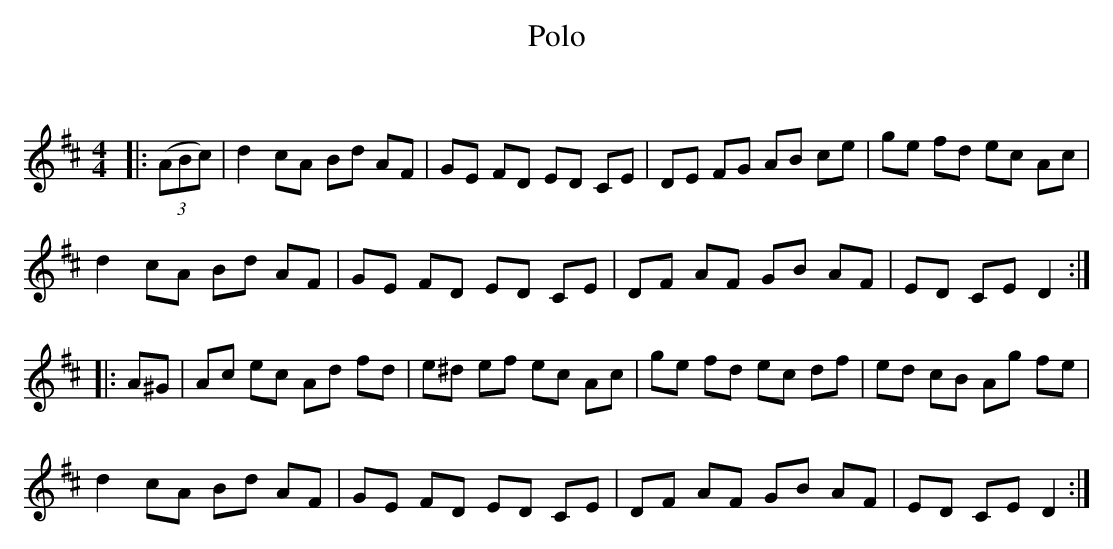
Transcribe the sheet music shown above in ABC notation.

X:1
T: Polo
C:
Q: 232
K:D
M:4/4
L:1/8
|:((3ABc) |d2 cA Bd AF|GE FD ED CE|DE FG AB ce|ge fd ec Ac|
d2 cA Bd AF|GE FD ED CE|DF AF GB AF|ED CE D2:|
|:A^G|Ac ec Ad fd|e^d ef ec Ac|ge fd ec df|ed cB Ag fe|
d2 cA Bd AF|GE FD ED CE|DF AF GB AF|ED CE D2:|
